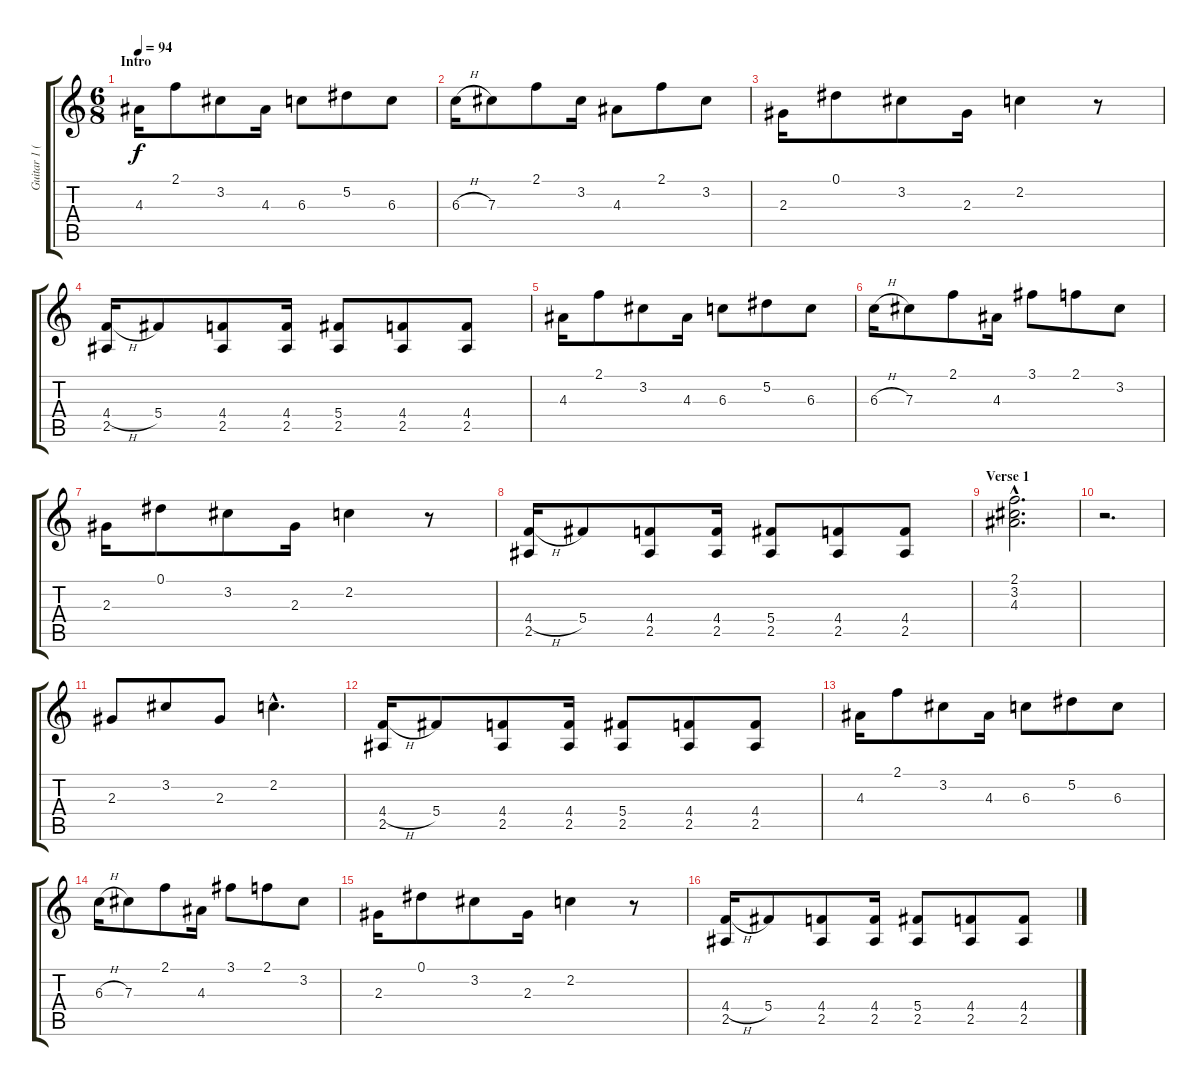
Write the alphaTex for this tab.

\track ("Guitar 1 (Jade)" "Guitar 1 (") {instrument distortionguitar}
\staff {score tabs}
\tuning (Eb4 Bb3 Gb3 Db3 Ab2 Eb2) {hide}
\ts (6 8)
\section ("" "Intro")
\tempo 94
\clef g2
\ks c
4.3.16{dy f instrument electricguitarclean} 2.1.8 3.2.8 4.3.16 6.3.8 5.2.8 6.3.8 |
6.3{h}.16 7.3.8 2.1.8 3.2.16 4.3.8 2.1.8 3.2.8 |
2.3.16 0.1.8 3.2.8 2.3.16 2.2.4 r.8 |
(4.4{h} 2.5).16 5.4.8 (4.4 2.5).8 (4.4 2.5).16 (5.4 2.5).8 (4.4 2.5).8 (4.4 2.5).8 |
4.3.16{instrument electricguitarclean} 2.1.8 3.2.8 4.3.16 6.3.8 5.2.8 6.3.8 |
6.3{h}.16 7.3.8 2.1.8 4.3.16 3.1.8 2.1.8 3.2.8 |
2.3.16 0.1.8 3.2.8 2.3.16 2.2.4 r.8 |
(4.4{h} 2.5).16 5.4.8 (4.4 2.5).8 (4.4 2.5).16 (5.4 2.5).8 (4.4 2.5).8 (4.4 2.5).8 |
\section ("" "Verse 1")
(2.1{hac} 3.2{hac} 4.3{hac}).2{d} |
r.2{d} |
2.3.8 3.2.8 2.3.8 2.2{hac}.4{d} |
(4.4{h} 2.5).16 5.4.8 (4.4 2.5).8 (4.4 2.5).16 (5.4 2.5).8 (4.4 2.5).8 (4.4 2.5).8 |
4.3.16{instrument electricguitarclean} 2.1.8 3.2.8 4.3.16 6.3.8 5.2.8 6.3.8 |
6.3{h}.16 7.3.8 2.1.8 4.3.16 3.1.8 2.1.8 3.2.8 |
2.3.16 0.1.8 3.2.8 2.3.16 2.2.4 r.8 |
(4.4{h} 2.5).16{instrument distortionguitar} 5.4.8 (4.4 2.5).8 (4.4 2.5).16 (5.4 2.5).8 (4.4 2.5).8 (4.4 2.5).8
